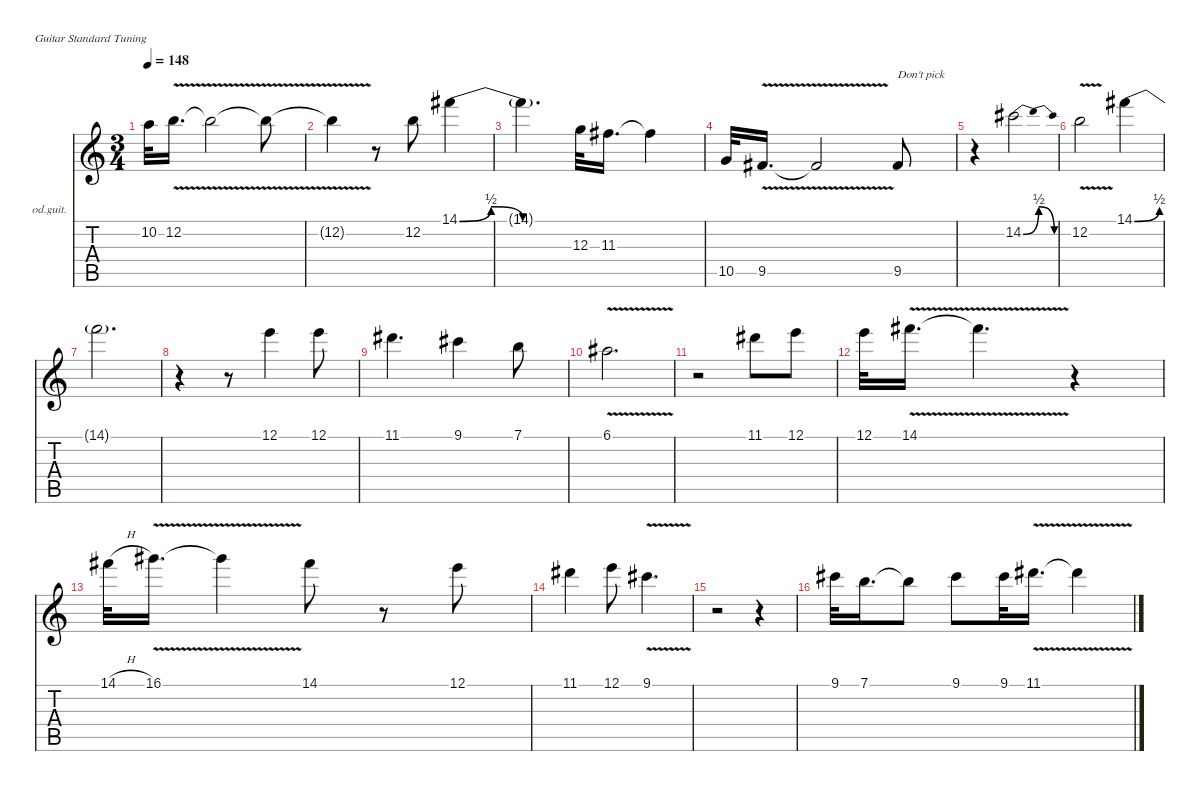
\defaultSystemsLayout 4
\hideDynamics
\bracketExtendMode nobrackets
\firstSystemTrackNameOrientation horizontal
\otherSystemsTrackNameOrientation horizontal
\track ("Solo" "od.guit.") {instrument overdrivenguitar}
\staff {score tabs}
\tuning (E4 B3 G3 D3 A2 E2)
\ts (3 4)
\tempo 148
\clef g2
\ks c
10.2.32{dy f beam Down} 12.2{v}.16{d beam Down} 12.2{v t}.2{beam Down} 12.2{v t}.8{beam Down} |
12.2{v t}.4{beam Down} r.8{beam Down} 12.2.8{beam Down} 14.1{be (bendrelease 0 0 30 2 30 2 60 0) acc #}.4{beam Down} |
14.1{be (hold 0 0 60 0) t acc #}.4{d beam Down} 12.3.32{beam Down} 11.3{acc #}.16{d beam Down} 11.3{t acc #}.4{beam Down} |
10.5.32{beam Up} 9.5{v acc #}.16{d beam Up} 9.5{v t acc #}.2{beam Up} 9.5{acc #}.8{txt "Don't pick" beam Up} |
r.4{beam Down} 14.2{be (bendrelease 0 0 15 2 30 2 45 0) acc #}.2{beam Down} |
12.2{v}.2{beam Down} 14.1{be (bend 0 0 60 2) acc #}.4{beam Down} |
14.1{be (hold 0 0 60 0) t acc #}.2{d beam Down} |
r.4{beam Down} r.8{beam Down} 12.1.4{beam Down} 12.1.8{beam Down} |
11.1{acc #}.4{d beam Down} 9.1{acc #}.4{beam Down} 7.1.8{beam Down} |
6.1{v acc #}.2{d beam Down} |
r.2{beam Down} 11.1{acc #}.8{beam Down} 12.1.8{beam Down} |
12.1.32{beam Down} 14.1{v acc #}.16{d beam Down} 14.1{v t acc #}.4{d beam Down} r.4{beam Down} |
14.1{h acc #}.32{beam Down} 16.1{v acc #}.16{d beam Down} 16.1{v t acc #}.4{beam Down} 14.1{acc #}.8{beam Down} r.8{beam Down} 12.1.8{beam Down} |
11.1{acc #}.4{beam Down} 12.1.8{beam Down} 9.1{v acc #}.4{d beam Down} |
r.2{beam Down} r.4{beam Down} |
9.1{acc #}.32{beam Down} 7.1.16{d beam Down} 7.1{t}.8{beam Down} 9.1{acc #}.8{beam Down} 9.1{acc #}.32{beam Down} 11.1{v acc #}.16{d beam Down} 11.1{v t acc #}.4{beam Down}
